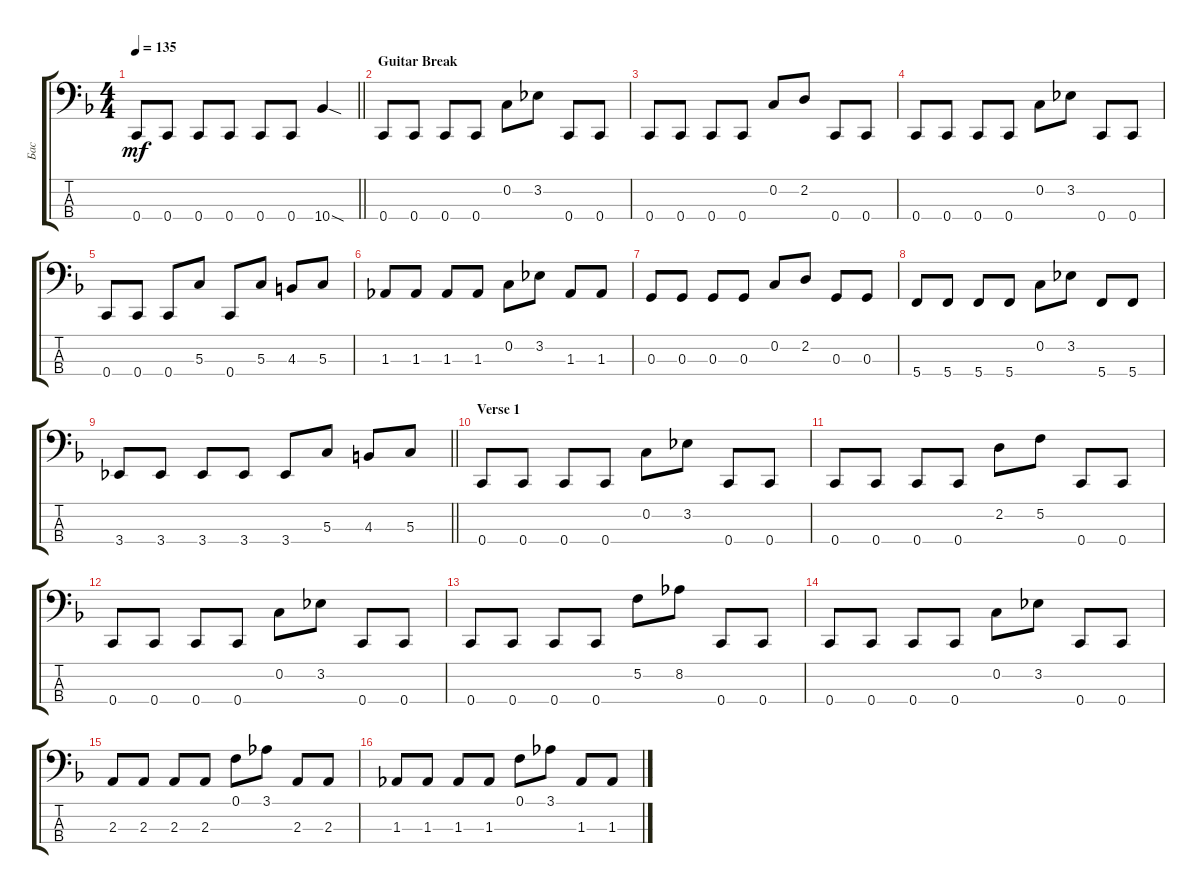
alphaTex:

\track ("Бас" "Бас") {instrument electricbassfinger}
\staff {score tabs}
\tuning (F2 C2 G1 C1) {hide}
\ts (4 4)
\tempo 135
\clef f4
\barLineRight lightlight
\ks dminor
0.4.8{dy mf} 0.4.8 0.4.8 0.4.8 0.4.8 0.4.8 10.4{sod}.4 |
\section ("" "Guitar Break")
0.4.8 0.4.8 0.4.8 0.4.8 0.2.8 3.2.8 0.4.8 0.4.8 |
0.4.8 0.4.8 0.4.8 0.4.8 0.2.8 2.2.8 0.4.8 0.4.8 |
0.4.8 0.4.8 0.4.8 0.4.8 0.2.8 3.2.8 0.4.8 0.4.8 |
0.4.8 0.4.8 0.4.8 5.3.8 0.4.8 5.3.8 4.3.8 5.3.8 |
1.3.8 1.3.8 1.3.8 1.3.8 0.2.8 3.2.8 1.3.8 1.3.8 |
0.3.8 0.3.8 0.3.8 0.3.8 0.2.8 2.2.8 0.3.8 0.3.8 |
5.4.8 5.4.8 5.4.8 5.4.8 0.2.8 3.2.8 5.4.8 5.4.8 |
\barLineRight lightlight
3.4.8 3.4.8 3.4.8 3.4.8 3.4.8 5.3.8 4.3.8 5.3.8 |
\section ("" "Verse 1")
0.4.8 0.4.8 0.4.8 0.4.8 0.2.8 3.2.8 0.4.8 0.4.8 |
0.4.8 0.4.8 0.4.8 0.4.8 2.2.8 5.2.8 0.4.8 0.4.8 |
0.4.8 0.4.8 0.4.8 0.4.8 0.2.8 3.2.8 0.4.8 0.4.8 |
0.4.8 0.4.8 0.4.8 0.4.8 5.2.8 8.2.8 0.4.8 0.4.8 |
0.4.8 0.4.8 0.4.8 0.4.8 0.2.8 3.2.8 0.4.8 0.4.8 |
2.3.8 2.3.8 2.3.8 2.3.8 0.1.8 3.1.8 2.3.8 2.3.8 |
1.3.8 1.3.8 1.3.8 1.3.8 0.1.8 3.1.8 1.3.8 1.3.8
